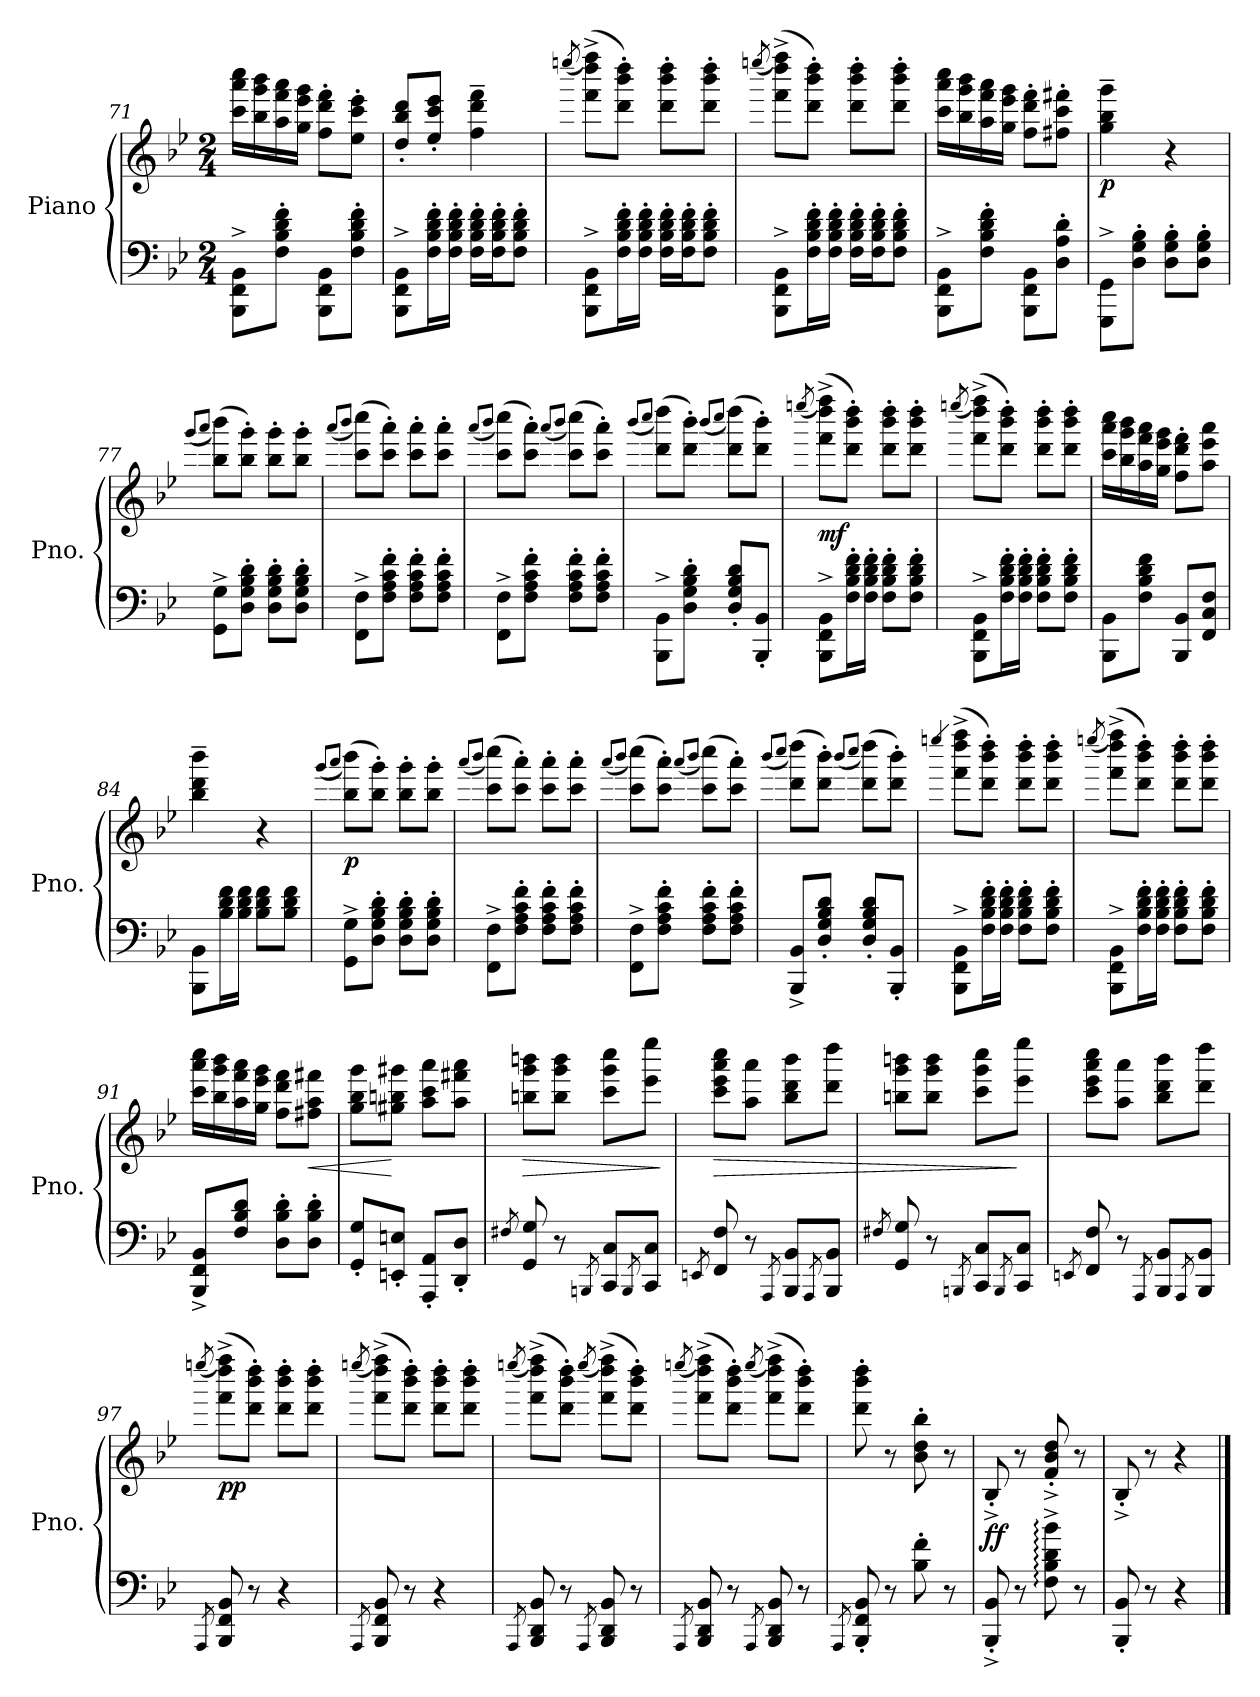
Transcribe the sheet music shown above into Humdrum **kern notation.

**kern	**kern	**dynam
*part1	*part1	*part1
*staff2	*staff1	*staff1/2
*I"Piano	*	*
*I'Pno.	*	*
!!LO:LB:g=z
*clefF4	*clefG2	*
*k[b-e-]	*k[b-e-]	*
*M2/4	*M2/4	*
=71	=71	=71
8BBB-\^ 8FF\^ 8BB-\^L	16ccc\ 16aaa\ 16cccc\LL	.
.	16bb-\ 16ggg\ 16bbb-\	.
8F\' 8B-\' 8d\' 8f\'J	16aa\ 16fff\ 16aaa\	.
.	16gg\ 16eee-\ 16ggg\JJ	.
8BBB-\ 8FF\ 8BB-\L	8ff\' 8ddd\' 8fff\'L	.
8F\' 8B-\' 8d\' 8f\'J	8ee-\' 8ccc\' 8eee-\'J	.
=72	=72	=72
8BBB-\^ 8FF\^ 8BB-\^L	8dd/' 8bb-/' 8ddd/'L	.
16F\' 16B-\' 16d\' 16f\'L	8ee-/' 8ccc/' 8eee-/'J	.
16F\' 16B-\' 16d\' 16f\'JJ	.	.
16F\' 16B-\' 16d\' 16f\'LL	4ff\~ 4ddd\~ 4fff\~	.
16F\' 16B-\' 16d\' 16f\'J	.	.
8F\' 8B-\' 8d\' 8f\'J	.	.
=73	=73	=73
.	(8qeeeen/	.
8BBB-\^ 8FF\^ 8BB-\^L	(8fff\^ 8dddd\^ 8ffff\^L)	.
16F\' 16B-\' 16d\' 16f\'L	8ddd\' 8bbb-\' 8dddd\'J)	.
16F\' 16B-\' 16d\' 16f\'JJ	.	.
16F\' 16B-\' 16d\' 16f\'LL	8ddd\' 8bbb-\' 8dddd\'L	.
16F\' 16B-\' 16d\' 16f\'J	.	.
8F\' 8B-\' 8d\' 8f\'J	8ddd\' 8bbb-\' 8dddd\'J	.
=74	=74	=74
.	(8qeeeen/	.
8BBB-\^ 8FF\^ 8BB-\^L	(8fff\^ 8dddd\^ 8ffff\^L)	.
16F\' 16B-\' 16d\' 16f\'L	8ddd\' 8bbb-\' 8dddd\'J)	.
16F\' 16B-\' 16d\' 16f\'JJ	.	.
16F\' 16B-\' 16d\' 16f\'LL	8ddd\' 8bbb-\' 8dddd\'L	.
16F\' 16B-\' 16d\' 16f\'J	.	.
8F\' 8B-\' 8d\' 8f\'J	8ddd\' 8bbb-\' 8dddd\'J	.
!!LO:LB:g=z
=75	=75	=75
8BBB-\^ 8FF\^ 8BB-\^L	16ccc\ 16aaa\ 16cccc\LL	.
.	16bb-\ 16ggg\ 16bbb-\	.
8F\' 8B-\' 8d\' 8f\'J	16aa\ 16fff\ 16aaa\	.
.	16gg\ 16eee-\ 16ggg\JJ	.
8BBB-\ 8FF\ 8BB-\L	8ff\' 8ddd\' 8fff\'L	.
8D\' 8A\' 8d\'J	8ff#X\' 8ccc\' 8fff#X\'J	.
=76	=76	=76
!	!	!LO:DY:b
8GGG\^ 8GG\^L	4gg\~ 4bb-\~ 4ggg\~	p
8D\' 8G\' 8B-\'J	.	.
8D\' 8G\' 8B-\'L	4r	.
8D\' 8G\' 8B-\'J	.	.
=77	=77	=77
.	(8qggg/L	.
.	8qaaa/J	.
8GG\^ 8G\^L	(8bb-\ 8bbb-\L)	.
8D\' 8G\' 8B-\' 8d\'J	8bb-\' 8ggg\'J)	.
8D\' 8G\' 8B-\' 8d\'L	8bb-\' 8ggg\'L	.
8D\' 8G\' 8B-\' 8d\'J	8bb-\' 8ggg\'J	.
=78	=78	=78
.	(8qaaa/L	.
.	8qbbb-/J	.
8FF\^ 8F\^L	(8ccc\ 8cccc\L)	.
8F\' 8A\' 8c\' 8f\'J	8ccc\' 8aaa\'J)	.
8F\' 8A\' 8c\' 8f\'L	8ccc\' 8aaa\'L	.
8F\' 8A\' 8c\' 8f\'J	8ccc\' 8aaa\'J	.
=79	=79	=79
.	(8qaaa/L	.
.	8qbbb-/J	.
8FF\^ 8F\^L	(8ccc\ 8cccc\L)	.
8F\' 8A\' 8c\' 8f\'J	8ccc\' 8aaa\'J)	.
.	(8qaaa/L	.
.	8qbbb-/J	.
8F\' 8A\' 8c\' 8f\'L	(8ccc\ 8cccc\L)	.
8F\' 8A\' 8c\' 8f\'J	8ccc\' 8aaa\'J)	.
!!LO:PB:g=z
=80	=80	=80
.	(8qbbb-/L	.
.	8qcccc/J	.
8BBB-\^ 8BB-\^L	(8ddd\ 8dddd\L)	.
8D\' 8G\' 8B-\' 8d\'J	8ddd\' 8bbb-\'J)	.
.	(8qbbb-/L	.
.	8qcccc/J	.
8D/' 8G/' 8B-/' 8d/'L	(8ddd\ 8dddd\L)	.
8BBB-/' 8BB-/'J	8ddd\' 8bbb-\'J)	.
=81	=81	=81
.	(8qeeeen/	.
!	!	!LO:DY:b
8BBB-\^ 8FF\^ 8BB-\^L	(8fff\^ 8dddd\^ 8ffff\^L)	mf
16F\' 16B-\' 16d\' 16f\'L	8ddd\' 8bbb-\' 8dddd\'J)	.
16F\' 16B-\' 16d\' 16f\'JJ	.	.
8F\' 8B-\' 8d\' 8f\'L	8ddd\' 8bbb-\' 8dddd\'L	.
8F\' 8B-\' 8d\' 8f\'J	8ddd\' 8bbb-\' 8dddd\'J	.
=82	=82	=82
.	(8qeeeen/	.
8BBB-\^ 8FF\^ 8BB-\^L	(8fff\^ 8dddd\^ 8ffff\^L)	.
16F\' 16B-\' 16d\' 16f\'L	8ddd\' 8bbb-\' 8dddd\'J)	.
16F\' 16B-\' 16d\' 16f\'JJ	.	.
8F\' 8B-\' 8d\' 8f\'L	8ddd\' 8bbb-\' 8dddd\'L	.
8F\' 8B-\' 8d\' 8f\'J	8ddd\' 8bbb-\' 8dddd\'J	.
=83	=83	=83
8BBB-\ 8BB-\L	16ccc\ 16aaa\ 16cccc\LL	.
.	16bb-\ 16ggg\ 16bbb-\	.
8F\ 8B-\ 8d\ 8f\J	16aa\ 16fff\ 16aaa\	.
.	16gg\ 16eee-\ 16ggg\JJ	.
8BBB-/ 8BB-/L	8ff\' 8ddd\' 8fff\'L	.
8FF/ 8C/ 8F/J	8aa\ 8eee-\ 8aaa\J	.
!!LO:LB:g=z
=84	=84	=84
8BBB-\ 8BB-\L	4bb-\~ 4ddd\~ 4bbb-\~	.
16B-\ 16d\ 16f\L	.	.
16B-\ 16d\ 16f\JJ	.	.
8B-\ 8d\ 8f\L	4r	.
8B-\ 8d\ 8f\J	.	.
=85	=85	=85
.	(8qggg/L	.
.	8qaaa/J	.
!	!	!LO:DY:b
8GG\^ 8G\^L	(8bb-\ 8bbb-\L)	p
8D\' 8G\' 8B-\' 8d\'J	8bb-\' 8ggg\'J)	.
8D\' 8G\' 8B-\' 8d\'L	8bb-\' 8ggg\'L	.
8D\' 8G\' 8B-\' 8d\'J	8bb-\' 8ggg\'J	.
=86	=86	=86
.	(8qaaa/L	.
.	8qbbb-/J	.
8FF\^ 8F\^L	(8ccc\ 8cccc\L)	.
8F\' 8A\' 8c\' 8f\'J	8ccc\' 8aaa\'J)	.
8F\' 8A\' 8c\' 8f\'L	8ccc\' 8aaa\'L	.
8F\' 8A\' 8c\' 8f\'J	8ccc\' 8aaa\'J	.
=87	=87	=87
.	(8qaaa/L	.
.	8qbbb-/J	.
8FF\^ 8F\^L	(8ccc\ 8cccc\L)	.
8F\' 8A\' 8c\' 8f\'J	8ccc\' 8aaa\'J)	.
.	(8qaaa/L	.
.	8qbbb-/J	.
8F\' 8A\' 8c\' 8f\'L	(8ccc\ 8cccc\L)	.
8F\' 8A\' 8c\' 8f\'J	8ccc\' 8aaa\'J)	.
=88	=88	=88
.	(8qbbb-/L	.
.	8qcccc/J	.
8BBB-/^ 8BB-/^L	(8ddd\ 8dddd\L)	.
8D/' 8G/' 8B-/' 8d/'J	8ddd\' 8bbb-\'J)	.
.	(8qbbb-/L	.
.	8qcccc/J	.
8D/' 8G/' 8B-/' 8d/'L	(8ddd\ 8dddd\L)	.
8BBB-/' 8BB-/'J	8ddd\' 8bbb-\'J)	.
!!LO:LB:g=z
=89	=89	=89
.	4qeeeen/	.
8BBB-\^ 8FF\^ 8BB-\^L	(8fff\^ 8dddd\^ 8ffff\^L	.
16F\' 16B-\' 16d\' 16f\'L	8ddd\' 8bbb-\' 8dddd\'J)	.
16F\' 16B-\' 16d\' 16f\'JJ	.	.
8F\' 8B-\' 8d\' 8f\'L	8ddd\' 8bbb-\' 8dddd\'L	.
8F\' 8B-\' 8d\' 8f\'J	8ddd\' 8bbb-\' 8dddd\'J	.
=90	=90	=90
.	(8qeeeen/	.
8BBB-\^ 8FF\^ 8BB-\^L	(8fff\^ 8dddd\^ 8ffff\^L)	.
16F\' 16B-\' 16d\' 16f\'L	8ddd\' 8bbb-\' 8dddd\'J)	.
16F\' 16B-\' 16d\' 16f\'JJ	.	.
8F\' 8B-\' 8d\' 8f\'L	8ddd\' 8bbb-\' 8dddd\'L	.
8F\' 8B-\' 8d\' 8f\'J	8ddd\' 8bbb-\' 8dddd\'J	.
=91	=91	=91
8BBB-/^ 8FF/^ 8BB-/^L	16ccc\ 16aaa\ 16cccc\LL	.
.	16bb-\ 16ggg\ 16bbb-\	.
8F/ 8B-/ 8d/J	16aa\ 16fff\ 16aaa\	.
.	16gg\ 16eee-\ 16ggg\JJ	.
8D\' 8B-\' 8d\'L	8ff\ 8ddd\ 8fff\L	.
!	!	!LO:HP:b
8D\' 8B-\' 8d\'J	8ff#X\ 8aa\ 8fff#X\J	<
=92	=92	=92
8GG/' 8G/'L	8gg\ 8bb-\ 8ggg\L	.
8EEn/' 8En/'J	8gg#X\ 8bbn\ 8ggg#X\J	[
8AAA/' 8AA/'L	8aa\ 8ccc\ 8aaa\L	.
8DD/' 8D/'J	8aa\ 8fff#X\ 8aaa\J	.
!!LO:LB:g=z
=93	=93	=93
8qF#X/	.	.
!	!	!LO:HP:b
8GG/ 8G/	8bbn\ 8ggg\ 8bbbn\L	>
8r	8bb\ 8ggg\ 8bbb\J	.
8qBBBn/	.	.
8CC/ 8C/L	8ccc\ 8ggg\ 8cccc\L	.
8qBBB/	.	.
8CC/ 8C/J	8eee-\ 8eeee-\J	.
.	.	]
=94	=94	=94
8qEEn/	.	.
!	!	!LO:HP:b
8FF/ 8F/	8ccc\ 8eee-\ 8aaa\ 8cccc\L	>
8r	8aa\ 8aaa\J	.
8qAAA/	.	.
8BBB-/ 8BB-/L	8bb-\ 8ddd\ 8bbb-\L	.
8qAAA/	.	.
8BBB-/ 8BB-/J	8ddd\ 8dddd\J	.
=95	=95	=95
8qF#X/	.	.
8GG/ 8G/	8bbn\ 8ggg\ 8bbbn\L	.
8r	8bb\ 8ggg\ 8bbb\J	.
8qBBBn/	.	.
8CC/ 8C/L	8ccc\ 8ggg\ 8cccc\L	.
8qBBB/	.	.
8CC/ 8C/J	8eee-\ 8eeee-\J	]
=96	=96	=96
8qEEn/	.	.
8FF/ 8F/	8ccc\ 8eee-\ 8aaa\ 8cccc\L	.
8r	8aa\ 8aaa\J	.
8qAAA/	.	.
8BBB-/ 8BB-/L	8bb-\ 8ddd\ 8bbb-\L	.
8qAAA/	.	.
8BBB-/ 8BB-/J	8ddd\ 8dddd\J	.
!!LO:LB:g=z
=97	=97	=97
8qAAA/	(8qeeeen/	.
!	!	!LO:DY:b
8BBB-/ 8FF/ 8BB-/	(8fff\^ 8dddd\^ 8ffff\^L)	pp
8r	8ddd\' 8bbb-\' 8dddd\'J)	.
4r	8ddd\' 8bbb-\' 8dddd\'L	.
.	8ddd\' 8bbb-\' 8dddd\'J	.
=98	=98	=98
8qAAA/	(8qeeeen/	.
8BBB-/ 8FF/ 8BB-/	(8fff\^ 8dddd\^ 8ffff\^L)	.
8r	8ddd\' 8bbb-\' 8dddd\'J)	.
4r	8ddd\' 8bbb-\' 8dddd\'L	.
.	8ddd\' 8bbb-\' 8dddd\'J	.
=99	=99	=99
8qAAA/	(8qeeeen/	.
8BBB-/ 8DD/ 8BB-/	(8fff\^ 8dddd\^ 8ffff\^L)	.
8r	8ddd\' 8bbb-\' 8dddd\'J)	.
8qAAA/	(8qeeee/	.
8BBB-/ 8DD/ 8BB-/	(8fff\^ 8dddd\^ 8ffff\^L)	.
8r	8ddd\' 8bbb-\' 8dddd\'J)	.
=100	=100	=100
8qAAA/	(8qeeeen/	.
8BBB-/ 8DD/ 8BB-/	(8fff\^ 8dddd\^ 8ffff\^L)	.
8r	8ddd\' 8bbb-\' 8dddd\'J)	.
8qAAA/	(8qeeee/	.
8BBB-/ 8DD/ 8BB-/	(8fff\^ 8dddd\^ 8ffff\^L)	.
8r	8ddd\' 8bbb-\' 8dddd\'J)	.
=101	=101	=101
8qAAA/	.	.
8BBB-/' 8FF/' 8BB-/'	8ddd\' 8bbb-\' 8dddd\'	.
8r	8r	.
8B-\' 8f\'	8b-\' 8dd\' 8bb-\'	.
8r	8r	.
!!LO:LB:g=z
=102	=102	=102
!	!	!LO:DY:b
8BBB-/^' 8BB-/^'	8B-^'/	ff
8r	8r	.
8F\:^ 8B-\:^ 8d\:^ 8b-\:^	8f/^' 8b-/^' 8dd/^'	.
8r	8r	.
=103	=103	=103
8BBB-/' 8BB-/'	8B-^'/	.
8r	8r	.
4r	4r	.
==	==	==
*-	*-	*-
